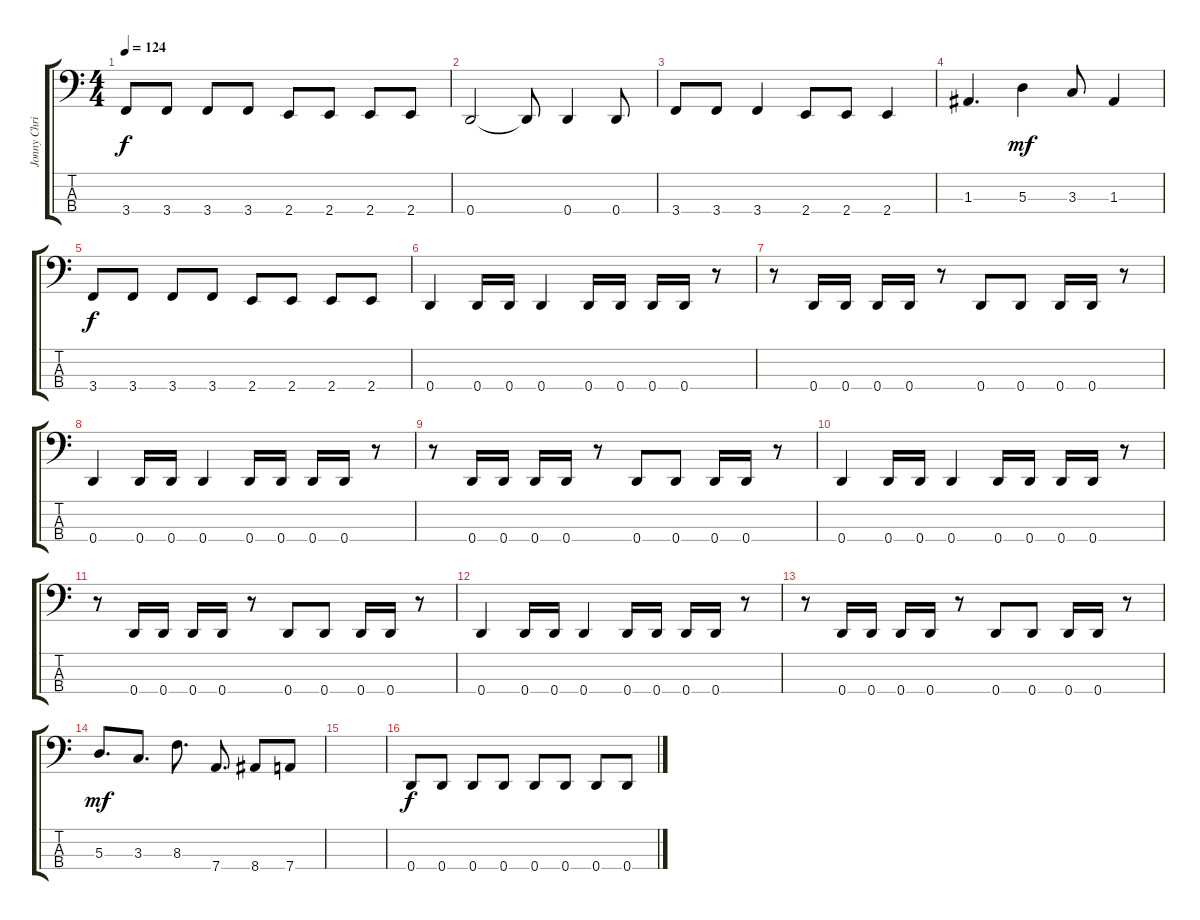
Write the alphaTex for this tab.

\track ("Jonny Christ" "Jonny Chri") {instrument electricbassfinger}
\staff {score tabs}
\tuning (G2 D2 A1 D1) {hide}
\ts (4 4)
\tempo 124
\clef f4
\ks c
3.4.8{dy f} 3.4.8 3.4.8 3.4.8 2.4.8 2.4.8 2.4.8 2.4.8 |
0.4.2 0.4{t}.8 0.4.4 0.4.8 |
3.4.8 3.4.8 3.4.4 2.4.8 2.4.8 2.4.4 |
1.3.4{d} 5.3.4{dy mf} 3.3.8 1.3.4 |
3.4.8{dy f} 3.4.8 3.4.8 3.4.8 2.4.8 2.4.8 2.4.8 2.4.8 |
0.4.4 0.4.16 0.4.16 0.4.4 0.4.16 0.4.16 0.4.16 0.4.16 r.8 |
r.8 0.4.16 0.4.16 0.4.16 0.4.16 r.8 0.4.8 0.4.8 0.4.16 0.4.16 r.8 |
0.4.4 0.4.16 0.4.16 0.4.4 0.4.16 0.4.16 0.4.16 0.4.16 r.8 |
r.8 0.4.16 0.4.16 0.4.16 0.4.16 r.8 0.4.8 0.4.8 0.4.16 0.4.16 r.8 |
0.4.4 0.4.16 0.4.16 0.4.4 0.4.16 0.4.16 0.4.16 0.4.16 r.8 |
r.8 0.4.16 0.4.16 0.4.16 0.4.16 r.8 0.4.8 0.4.8 0.4.16 0.4.16 r.8 |
0.4.4 0.4.16 0.4.16 0.4.4 0.4.16 0.4.16 0.4.16 0.4.16 r.8 |
r.8 0.4.16 0.4.16 0.4.16 0.4.16 r.8 0.4.8 0.4.8 0.4.16 0.4.16 r.8 |
5.3.8{d dy mf} 3.3.8{d} 8.3.8{d} 7.4.8{d} 8.4.8 7.4.8 |
|
0.4.8{dy f} 0.4.8 0.4.8 0.4.8 0.4.8 0.4.8 0.4.8 0.4.8
